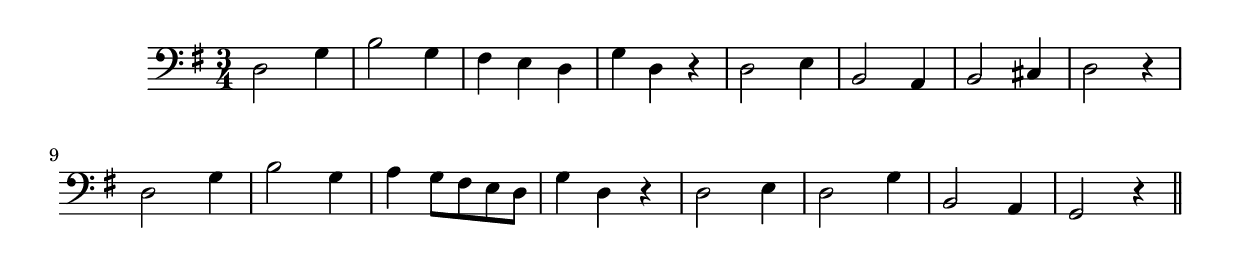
\version "2.19.49"
%{\header {
  title = "God is Love, His Mercy Brightens"
  composer = "Ithamar Conkey"
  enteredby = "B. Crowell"
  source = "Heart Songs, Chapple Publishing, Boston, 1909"
}%}
\score{{\key g \major
\time 3/4
%{\tempo 4=110
%}\clef bass
\transpose c g{\relative c {
  g2 c4 | e2 c4 | b4 a g | c g r | g2 a4 | e2 d4 | e2 fis4 | g2 r4 |
  g2 c4 | e2 c4 | d4 c8 b a g | c4 g r | g2 a4 | g2 c4 | e,2 d4 | c2 r4
  \bar "||"
}}

}}